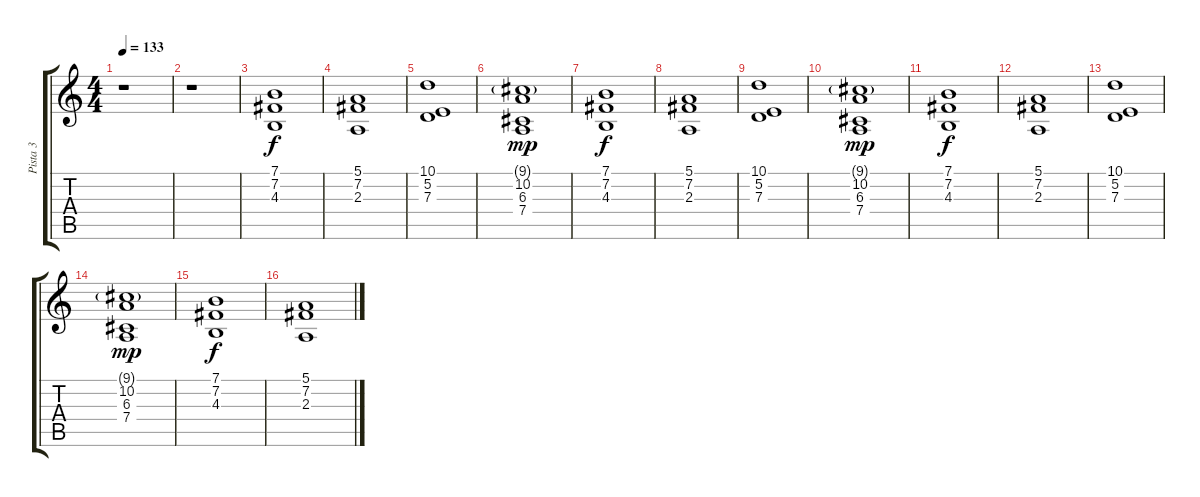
\track ("Pista 3" "Pista 3") {instrument violin}
\staff {score tabs}
\tuning (E4 B3 G3 D3 A2 E2) {hide}
\ts (4 4)
\tempo 133
\clef g2
\ks c
r.1{dy fff} |
r.1{volume 16} |
(7.1 7.2 4.3).1{dy f volume 9 instrument pad2warm} |
(5.1 7.2 2.3).1 |
(10.1 5.2 7.3).1 |
(9.1{g} 10.2 6.3 7.4).1{dy mp} |
(7.1 7.2 4.3).1{dy f instrument pad2warm} |
(5.1 7.2 2.3).1 |
(10.1 5.2 7.3).1 |
(9.1{g} 10.2 6.3 7.4).1{dy mp} |
(7.1 7.2 4.3).1{dy f instrument pad2warm} |
(5.1 7.2 2.3).1 |
(10.1 5.2 7.3).1 |
(9.1{g} 10.2 6.3 7.4).1{dy mp} |
(7.1 7.2 4.3).1{dy f instrument pad2warm} |
(5.1 7.2 2.3).1
